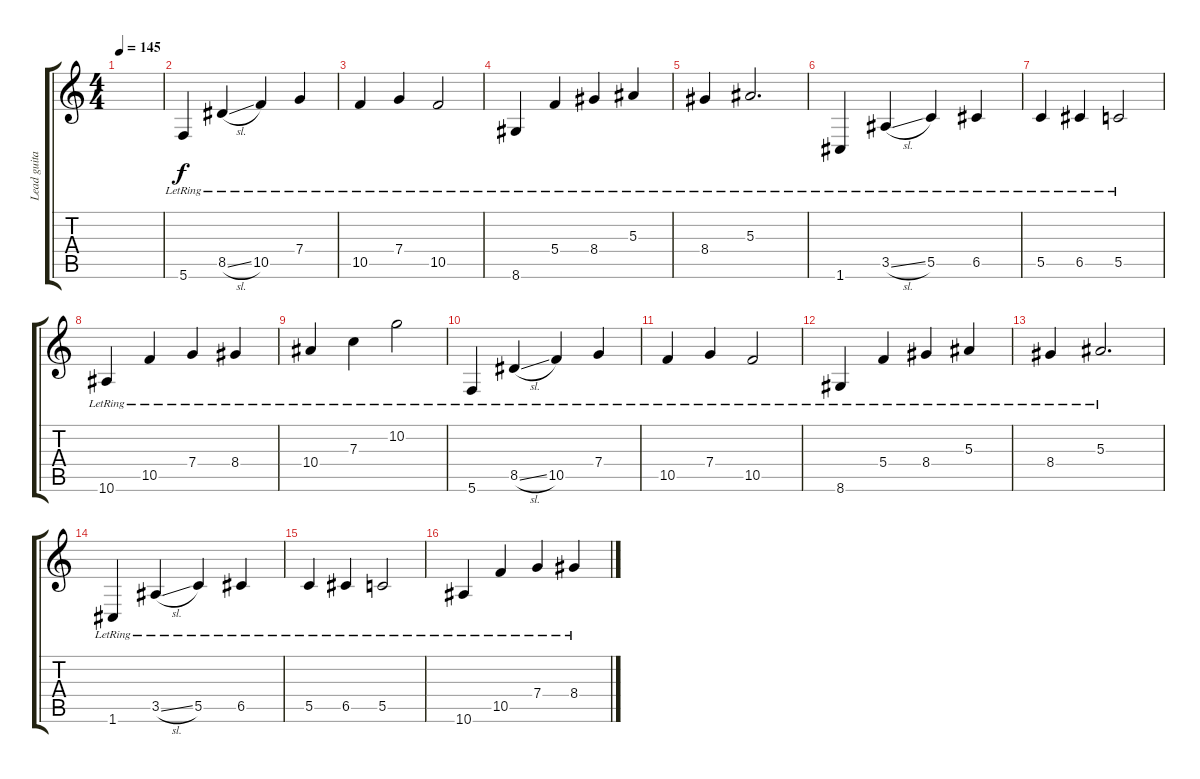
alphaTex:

\track ("Lead guitar" "Lead guita") {instrument distortionguitar}
\staff {score tabs}
\tuning (D4 A3 F3 C3 G2 C2) {hide}
\ts (4 4)
\tempo 145
\clef g2
\ks c
|
\section ("" "")
5.6{lr}.4 8.5{sl lr}.4 10.5{lr}.4 7.4{lr}.4 |
10.5{lr}.4 7.4{lr}.4 10.5{lr}.2 |
8.6{lr}.4 5.4{lr}.4 8.4{lr}.4 5.3{lr}.4 |
8.4{lr}.4 5.3{lr}.2{d} |
1.6{lr}.4 3.5{sl lr}.4 5.5{lr}.4 6.5{lr}.4 |
5.5{lr}.4 6.5{lr}.4 5.5{lr}.2 |
10.6{lr}.4 10.5{lr}.4 7.4{lr}.4 8.4{lr}.4 |
10.4{lr}.4 7.3{lr}.4 10.2{lr}.2 |
5.6{lr}.4 8.5{sl lr}.4 10.5{lr}.4 7.4{lr}.4 |
10.5{lr}.4 7.4{lr}.4 10.5{lr}.2 |
8.6{lr}.4 5.4{lr}.4 8.4{lr}.4 5.3{lr}.4 |
8.4{lr}.4 5.3{lr}.2{d} |
1.6{lr}.4 3.5{sl lr}.4 5.5{lr}.4 6.5{lr}.4 |
5.5{lr}.4 6.5{lr}.4 5.5{lr}.2 |
10.6{lr}.4 10.5{lr}.4 7.4{lr}.4 8.4{lr}.4
